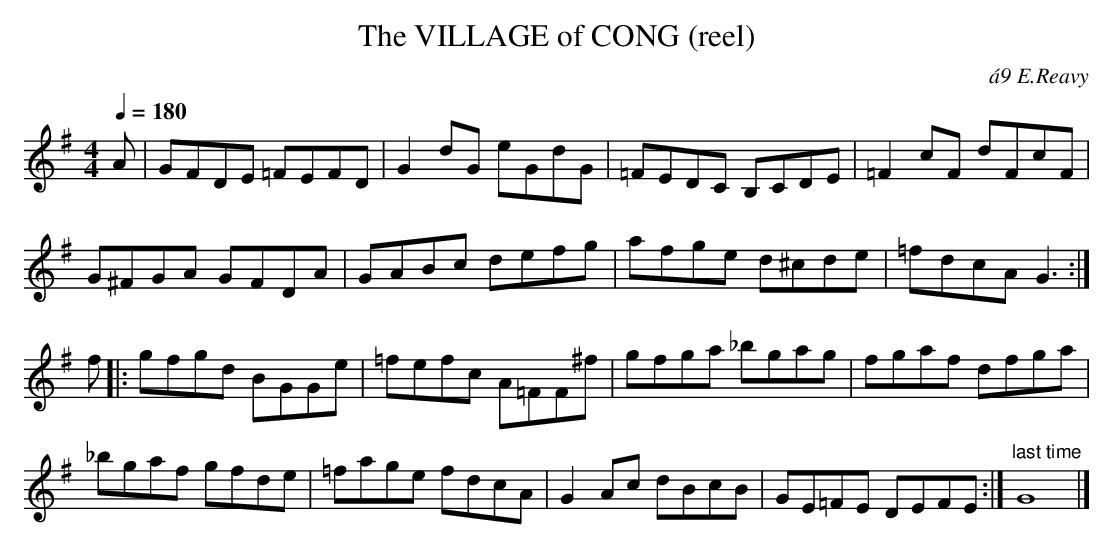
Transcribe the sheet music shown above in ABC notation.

X:1
T:VILLAGE of CONG (reel), The
C:\'a9 E.Reavy
Y:"allegro moderato"
attempt to figure out the other accidentals.
Q:1/4=180
M:4/4
L:1/8
K:G
A|GFDE =FEFD|G2 dG eGdG|=FEDC B,CDE|=F2 cF dFcF|
G^FGA GFDA|GABc defg|afge d^cde|=fdcA G3:|
f|:gfgd BGGe|=fefc A=FF^f|gfga _bgag|fgaf dfga|
_bgaf gfde|=fage fdcA|G2Ac dBcB|GE=FE DEFE:|"last time"G8|]
